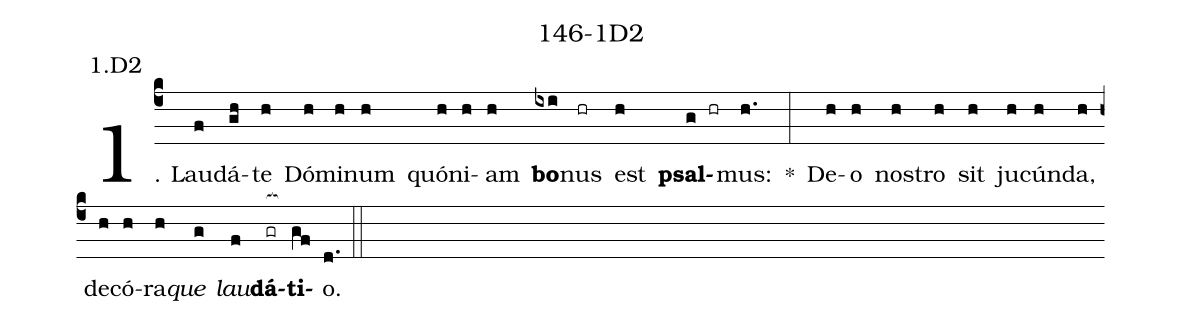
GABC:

name: 146-1D2;
annotation: 1.D2;
%%
(c4)1. Lau(f)dá(gh)te(h) Dó(h)mi(h)num(h) quón(h)i(h)am(h) <b>bo</b>(ixi)nus(hr) est(h) <b>psal</b>(g hr)mus:(h.) *(:) De(h)o(h) nos(h)tro(h) sit(h) ju(h)cún(h)da,(h) de(h)có(h)ra(h)<i>que</i>(g) <i>lau</i>(f)<b>dá</b>(gr[ocb:1{])<b>ti</b>(gf[ocb:0}])o.(d.) (::)
